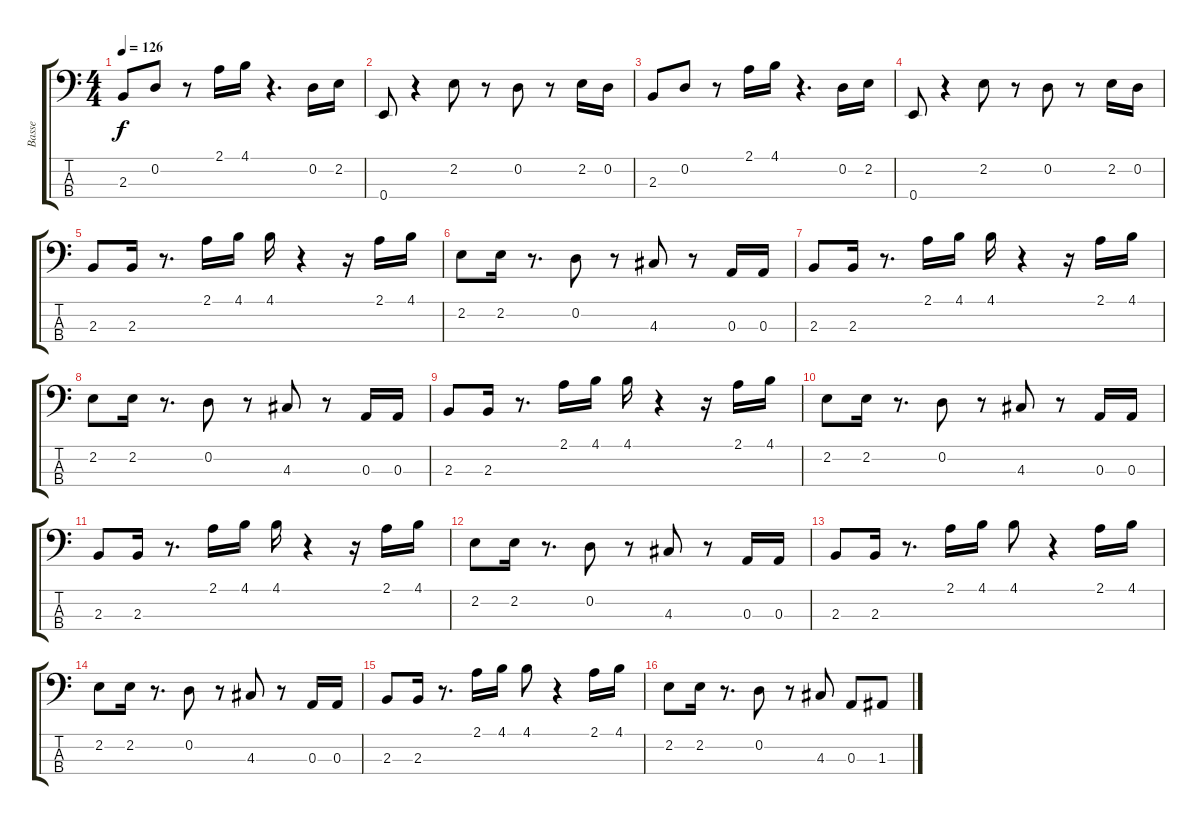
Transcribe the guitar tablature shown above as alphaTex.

\track ("Basse" "Basse") {instrument slapbass2}
\staff {score tabs}
\tuning (G2 D2 A1 E1) {hide}
\ts (4 4)
\tempo 126
\clef f4
\ks c
2.3.8{dy f} 0.2.8 r.8 2.1.16 4.1.16 r.4{d} 0.2.16 2.2.16 |
0.4.8 r.4 2.2.8 r.8 0.2.8 r.8 2.2.16 0.2.16 |
2.3.8 0.2.8 r.8 2.1.16 4.1.16 r.4{d} 0.2.16 2.2.16 |
0.4.8 r.4 2.2.8 r.8 0.2.8 r.8 2.2.16 0.2.16 |
2.3.8 2.3.16 r.8{d} 2.1.16 4.1.16 4.1.16 r.4 r.16 2.1.16 4.1.16 |
2.2.8 2.2.16 r.8{d} 0.2.8 r.8 4.3.8 r.8 0.3.16 0.3.16 |
2.3.8 2.3.16 r.8{d} 2.1.16 4.1.16 4.1.16 r.4 r.16 2.1.16 4.1.16 |
2.2.8 2.2.16 r.8{d} 0.2.8 r.8 4.3.8 r.8 0.3.16 0.3.16 |
2.3.8 2.3.16 r.8{d} 2.1.16 4.1.16 4.1.16 r.4 r.16 2.1.16 4.1.16 |
2.2.8 2.2.16 r.8{d} 0.2.8 r.8 4.3.8 r.8 0.3.16 0.3.16 |
2.3.8 2.3.16 r.8{d} 2.1.16 4.1.16 4.1.16 r.4 r.16 2.1.16 4.1.16 |
2.2.8 2.2.16 r.8{d} 0.2.8 r.8 4.3.8 r.8 0.3.16 0.3.16 |
2.3.8 2.3.16 r.8{d} 2.1.16 4.1.16 4.1.8 r.4 2.1.16 4.1.16 |
2.2.8 2.2.16 r.8{d} 0.2.8 r.8 4.3.8 r.8 0.3.16 0.3.16 |
2.3.8 2.3.16 r.8{d} 2.1.16 4.1.16 4.1.8 r.4 2.1.16 4.1.16 |
2.2.8 2.2.16 r.8{d} 0.2.8 r.8 4.3.8 0.3.8 1.3.8
